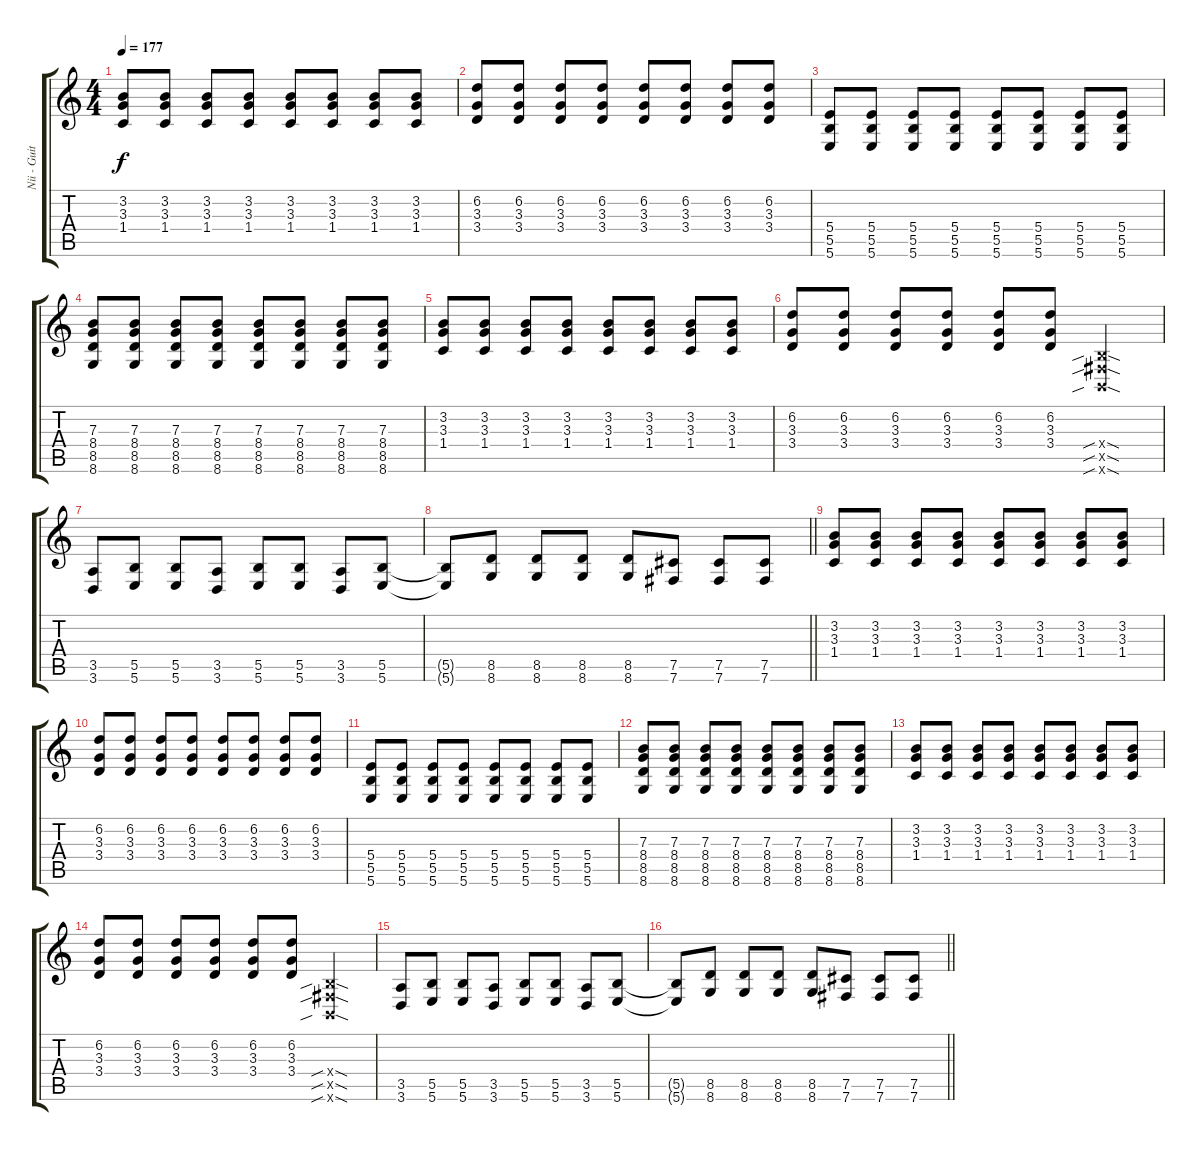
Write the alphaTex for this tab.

\track ("Nii - Guitar 2" "Nii - Guit") {instrument distortionguitar}
\staff {score tabs}
\tuning (Db4 Ab3 E3 B2 Gb2 B1) {hide}
\ts (4 4)
\section ("" "")
\tempo 177
\clef g2
\ks c
(3.2 3.3 1.4).8{dy f} (3.2 3.3 1.4).8 (3.2 3.3 1.4).8 (3.2 3.3 1.4).8 (3.2 3.3 1.4).8 (3.2 3.3 1.4).8 (3.2 3.3 1.4).8 (3.2 3.3 1.4).8 |
(6.2 3.3 3.4).8 (6.2 3.3 3.4).8 (6.2 3.3 3.4).8 (6.2 3.3 3.4).8 (6.2 3.3 3.4).8 (6.2 3.3 3.4).8 (6.2 3.3 3.4).8 (6.2 3.3 3.4).8 |
(5.4 5.5 5.6).8 (5.4 5.5 5.6).8 (5.4 5.5 5.6).8 (5.4 5.5 5.6).8 (5.4 5.5 5.6).8 (5.4 5.5 5.6).8 (5.4 5.5 5.6).8 (5.4 5.5 5.6).8 |
(7.3 8.4 8.5 8.6).8 (7.3 8.4 8.5 8.6).8 (7.3 8.4 8.5 8.6).8 (7.3 8.4 8.5 8.6).8 (7.3 8.4 8.5 8.6).8 (7.3 8.4 8.5 8.6).8 (7.3 8.4 8.5 8.6).8 (7.3 8.4 8.5 8.6).8 |
(3.2 3.3 1.4).8 (3.2 3.3 1.4).8 (3.2 3.3 1.4).8 (3.2 3.3 1.4).8 (3.2 3.3 1.4).8 (3.2 3.3 1.4).8 (3.2 3.3 1.4).8 (3.2 3.3 1.4).8 |
(6.2 3.3 3.4).8 (6.2 3.3 3.4).8 (6.2 3.3 3.4).8 (6.2 3.3 3.4).8 (6.2 3.3 3.4).8 (6.2 3.3 3.4).8 (0.4{sib sod x} 0.5{sib sod x} 0.6{sib sod x}).4 |
(3.5 3.6).8 (5.5 5.6).8 (5.5 5.6).8 (3.5 3.6).8 (5.5 5.6).8 (5.5 5.6).8 (3.5 3.6).8 (5.5 5.6).8 |
\barLineRight lightlight
(5.5{t} 5.6{t}).8 (8.5 8.6).8 (8.5 8.6).8 (8.5 8.6).8 (8.5 8.6).8 (7.5 7.6).8 (7.5 7.6).8 (7.5 7.6).8 |
\section ("" "")
(3.2 3.3 1.4).8 (3.2 3.3 1.4).8 (3.2 3.3 1.4).8 (3.2 3.3 1.4).8 (3.2 3.3 1.4).8 (3.2 3.3 1.4).8 (3.2 3.3 1.4).8 (3.2 3.3 1.4).8 |
(6.2 3.3 3.4).8 (6.2 3.3 3.4).8 (6.2 3.3 3.4).8 (6.2 3.3 3.4).8 (6.2 3.3 3.4).8 (6.2 3.3 3.4).8 (6.2 3.3 3.4).8 (6.2 3.3 3.4).8 |
(5.4 5.5 5.6).8 (5.4 5.5 5.6).8 (5.4 5.5 5.6).8 (5.4 5.5 5.6).8 (5.4 5.5 5.6).8 (5.4 5.5 5.6).8 (5.4 5.5 5.6).8 (5.4 5.5 5.6).8 |
(7.3 8.4 8.5 8.6).8 (7.3 8.4 8.5 8.6).8 (7.3 8.4 8.5 8.6).8 (7.3 8.4 8.5 8.6).8 (7.3 8.4 8.5 8.6).8 (7.3 8.4 8.5 8.6).8 (7.3 8.4 8.5 8.6).8 (7.3 8.4 8.5 8.6).8 |
(3.2 3.3 1.4).8 (3.2 3.3 1.4).8 (3.2 3.3 1.4).8 (3.2 3.3 1.4).8 (3.2 3.3 1.4).8 (3.2 3.3 1.4).8 (3.2 3.3 1.4).8 (3.2 3.3 1.4).8 |
(6.2 3.3 3.4).8 (6.2 3.3 3.4).8 (6.2 3.3 3.4).8 (6.2 3.3 3.4).8 (6.2 3.3 3.4).8 (6.2 3.3 3.4).8 (0.4{sib sod x} 0.5{sib sod x} 0.6{sib sod x}).4 |
(3.5 3.6).8 (5.5 5.6).8 (5.5 5.6).8 (3.5 3.6).8 (5.5 5.6).8 (5.5 5.6).8 (3.5 3.6).8 (5.5 5.6).8 |
\barLineRight lightlight
(5.5{t} 5.6{t}).8 (8.5 8.6).8 (8.5 8.6).8 (8.5 8.6).8 (8.5 8.6).8 (7.5 7.6).8 (7.5 7.6).8 (7.5 7.6).8
